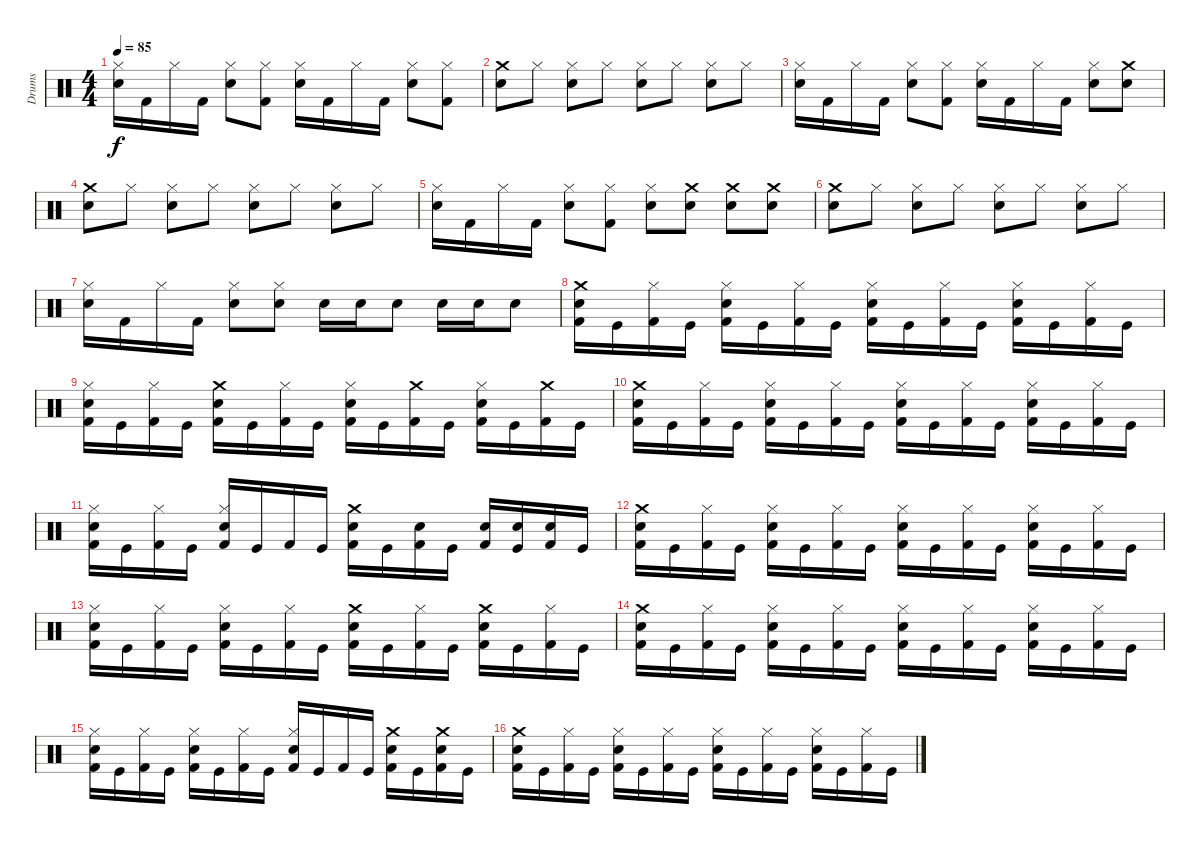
\track ("Drums" "Drums") {instrument percussion}
\staff {score}
\articulation defaults
\ts (4 4)
\tempo 85
\clef neutral
\ks c
("Snare (hit) 2" "Hi-Hat (closed)").16{dy f} "Kick (hit) 2".16 "Hi-Hat (closed)".16 "Kick (hit) 2".16 ("Snare (hit) 2" "Hi-Hat (closed)").8 ("Kick (hit) 2" "Hi-Hat (closed)").8 ("Snare (hit) 2" "Hi-Hat (closed)").16 "Kick (hit) 2".16 "Hi-Hat (closed)".16 "Kick (hit) 2".16 ("Snare (hit) 2" "Hi-Hat (closed)").8 ("Kick (hit) 2" "Hi-Hat (closed)").8 |
("Crash medium (hit)" "Snare (hit) 2").8 "Hi-Hat (closed)".8 ("Snare (hit) 2" "Hi-Hat (closed)").8 "Hi-Hat (closed)".8 ("Snare (hit) 2" "Hi-Hat (closed)").8 "Hi-Hat (closed)".8 ("Snare (hit) 2" "Hi-Hat (closed)").8 "Hi-Hat (closed)".8 |
("Snare (hit) 2" "Hi-Hat (closed)").16 "Kick (hit) 2".16 "Hi-Hat (closed)".16 "Kick (hit) 2".16 ("Snare (hit) 2" "Hi-Hat (closed)").8 ("Kick (hit) 2" "Hi-Hat (closed)").8 ("Snare (hit) 2" "Hi-Hat (closed)").16 "Kick (hit) 2".16 "Hi-Hat (closed)".16 "Kick (hit) 2".16 ("Snare (hit) 2" "Hi-Hat (closed)").8 ("Snare (hit) 2" "Crash medium (hit)").8 |
("Crash medium (hit)" "Snare (hit) 2").8 "Hi-Hat (closed)".8 ("Snare (hit) 2" "Hi-Hat (closed)").8 "Hi-Hat (closed)".8 ("Snare (hit) 2" "Hi-Hat (closed)").8 "Hi-Hat (closed)".8 ("Snare (hit) 2" "Hi-Hat (closed)").8 "Hi-Hat (closed)".8 |
("Snare (hit) 2" "Hi-Hat (closed)").16 "Kick (hit) 2".16 "Hi-Hat (closed)".16 "Kick (hit) 2".16 ("Snare (hit) 2" "Hi-Hat (closed)").8 ("Kick (hit) 2" "Hi-Hat (closed)").8 ("Hi-Hat (closed)" "Snare (hit) 2").8 ("Crash medium (hit)" "Snare (hit) 2").8 ("Crash medium (hit)" "Snare (hit) 2").8 ("Crash medium (hit)" "Snare (hit) 2").8 |
("Crash medium (hit)" "Snare (hit) 2").8 "Hi-Hat (closed)".8 ("Snare (hit) 2" "Hi-Hat (closed)").8 "Hi-Hat (closed)".8 ("Snare (hit) 2" "Hi-Hat (closed)").8 "Hi-Hat (closed)".8 ("Snare (hit) 2" "Hi-Hat (closed)").8 "Hi-Hat (closed)".8 |
("Hi-Hat (closed)" "Snare (hit) 2").16 "Kick (hit) 2".16 "Hi-Hat (closed)".16 "Kick (hit) 2".16 ("Snare (hit) 2" "Hi-Hat (closed)").8 ("Hi-Hat (closed)" "Snare (hit) 2").8 "Snare (hit) 2".16 "Snare (hit) 2".16 "Snare (hit) 2".8 "Snare (hit) 2".16 "Snare (hit) 2".16 "Snare (hit) 2".8 |
("Snare (hit) 2" "Crash medium (hit)" "Kick (hit) 2").16 "Kick (hit)".16 ("Hi-Hat (closed)" "Kick (hit) 2").16 "Kick (hit)".16 ("Snare (hit) 2" "Hi-Hat (closed)" "Kick (hit) 2").16 "Kick (hit)".16 ("Hi-Hat (closed)" "Kick (hit) 2").16 "Kick (hit)".16 ("Snare (hit) 2" "Hi-Hat (closed)" "Kick (hit) 2").16 "Kick (hit)".16 ("Hi-Hat (closed)" "Kick (hit) 2").16 "Kick (hit)".16 ("Snare (hit) 2" "Hi-Hat (closed)" "Kick (hit) 2").16 "Kick (hit)".16 ("Hi-Hat (closed)" "Kick (hit) 2").16 "Kick (hit)".16 |
("Snare (hit) 2" "Hi-Hat (closed)" "Kick (hit) 2").16 "Kick (hit)".16 ("Hi-Hat (closed)" "Kick (hit) 2").16 "Kick (hit)".16 ("Crash medium (hit)" "Snare (hit) 2" "Kick (hit) 2").16 "Kick (hit)".16 ("Hi-Hat (closed)" "Kick (hit) 2").16 "Kick (hit)".16 ("Snare (hit) 2" "Hi-Hat (closed)" "Kick (hit) 2").16 "Kick (hit)".16 ("Crash medium (hit)" "Kick (hit) 2").16 "Kick (hit)".16 ("Snare (hit) 2" "Hi-Hat (closed)" "Kick (hit) 2").16 "Kick (hit)".16 ("Crash medium (hit)" "Kick (hit) 2").16 "Kick (hit)".16 |
("Snare (hit) 2" "Crash medium (hit)" "Kick (hit) 2").16 "Kick (hit)".16 ("Hi-Hat (closed)" "Kick (hit) 2").16 "Kick (hit)".16 ("Snare (hit) 2" "Hi-Hat (closed)" "Kick (hit) 2").16 "Kick (hit)".16 ("Hi-Hat (closed)" "Kick (hit) 2").16 "Kick (hit)".16 ("Snare (hit) 2" "Hi-Hat (closed)" "Kick (hit) 2").16 "Kick (hit)".16 ("Hi-Hat (closed)" "Kick (hit) 2").16 "Kick (hit)".16 ("Snare (hit) 2" "Hi-Hat (closed)" "Kick (hit) 2").16 "Kick (hit)".16 ("Hi-Hat (closed)" "Kick (hit) 2").16 "Kick (hit)".16 |
("Snare (hit) 2" "Hi-Hat (closed)" "Kick (hit) 2").16 "Kick (hit)".16 ("Hi-Hat (closed)" "Kick (hit) 2").16 "Kick (hit)".16 ("Snare (hit) 2" "Hi-Hat (closed)" "Kick (hit) 2").16 "Kick (hit)".16 "Kick (hit) 2".16 "Kick (hit)".16 ("Snare (hit) 2" "Crash medium (hit)" "Kick (hit) 2").16 "Kick (hit)".16 ("Snare (hit) 2" "Kick (hit) 2").16 "Kick (hit)".16 ("Snare (hit) 2" "Kick (hit) 2").16 ("Snare (hit) 2" "Kick (hit)").16 ("Snare (hit) 2" "Kick (hit) 2").16 "Kick (hit)".16 |
("Snare (hit) 2" "Crash medium (hit)" "Kick (hit) 2").16 "Kick (hit)".16 ("Hi-Hat (closed)" "Kick (hit) 2").16 "Kick (hit)".16 ("Snare (hit) 2" "Hi-Hat (closed)" "Kick (hit) 2").16 "Kick (hit)".16 ("Hi-Hat (closed)" "Kick (hit) 2").16 "Kick (hit)".16 ("Snare (hit) 2" "Hi-Hat (closed)" "Kick (hit) 2").16 "Kick (hit)".16 ("Hi-Hat (closed)" "Kick (hit) 2").16 "Kick (hit)".16 ("Snare (hit) 2" "Hi-Hat (closed)" "Kick (hit) 2").16 "Kick (hit)".16 ("Hi-Hat (closed)" "Kick (hit) 2").16 "Kick (hit)".16 |
("Snare (hit) 2" "Hi-Hat (closed)" "Kick (hit) 2").16 "Kick (hit)".16 ("Hi-Hat (closed)" "Kick (hit) 2").16 "Kick (hit)".16 ("Snare (hit) 2" "Hi-Hat (closed)" "Kick (hit) 2").16 "Kick (hit)".16 ("Hi-Hat (closed)" "Kick (hit) 2").16 "Kick (hit)".16 ("Crash medium (hit)" "Snare (hit) 2" "Kick (hit) 2").16 "Kick (hit)".16 ("Hi-Hat (closed)" "Kick (hit) 2").16 "Kick (hit)".16 ("Crash medium (hit)" "Snare (hit) 2" "Kick (hit) 2").16 "Kick (hit)".16 ("Hi-Hat (closed)" "Kick (hit) 2").16 "Kick (hit)".16 |
("Snare (hit) 2" "Crash medium (hit)" "Kick (hit) 2").16 "Kick (hit)".16 ("Hi-Hat (closed)" "Kick (hit) 2").16 "Kick (hit)".16 ("Snare (hit) 2" "Hi-Hat (closed)" "Kick (hit) 2").16 "Kick (hit)".16 ("Hi-Hat (closed)" "Kick (hit) 2").16 "Kick (hit)".16 ("Snare (hit) 2" "Hi-Hat (closed)" "Kick (hit) 2").16 "Kick (hit)".16 ("Hi-Hat (closed)" "Kick (hit) 2").16 "Kick (hit)".16 ("Snare (hit) 2" "Hi-Hat (closed)" "Kick (hit) 2").16 "Kick (hit)".16 ("Hi-Hat (closed)" "Kick (hit) 2").16 "Kick (hit)".16 |
("Snare (hit) 2" "Hi-Hat (closed)" "Kick (hit) 2").16 "Kick (hit)".16 ("Hi-Hat (closed)" "Kick (hit) 2").16 "Kick (hit)".16 ("Hi-Hat (closed)" "Snare (hit) 2" "Kick (hit) 2").16 "Kick (hit)".16 ("Hi-Hat (closed)" "Kick (hit) 2").16 "Kick (hit)".16 ("Snare (hit) 2" "Hi-Hat (closed)" "Kick (hit) 2").16 "Kick (hit)".16 "Kick (hit) 2".16 "Kick (hit)".16 ("Crash medium (hit)" "Snare (hit) 2" "Kick (hit) 2").16 "Kick (hit)".16 ("Crash medium (hit)" "Snare (hit) 2" "Kick (hit) 2").16 "Kick (hit)".16 |
("Snare (hit) 2" "Crash medium (hit)" "Kick (hit) 2").16 "Kick (hit)".16 ("Hi-Hat (closed)" "Kick (hit) 2").16 "Kick (hit)".16 ("Snare (hit) 2" "Hi-Hat (closed)" "Kick (hit) 2").16 "Kick (hit)".16 ("Hi-Hat (closed)" "Kick (hit) 2").16 "Kick (hit)".16 ("Snare (hit) 2" "Hi-Hat (closed)" "Kick (hit) 2").16 "Kick (hit)".16 ("Hi-Hat (closed)" "Kick (hit) 2").16 "Kick (hit)".16 ("Snare (hit) 2" "Hi-Hat (closed)" "Kick (hit) 2").16 "Kick (hit)".16 ("Hi-Hat (closed)" "Kick (hit) 2").16 "Kick (hit)".16
